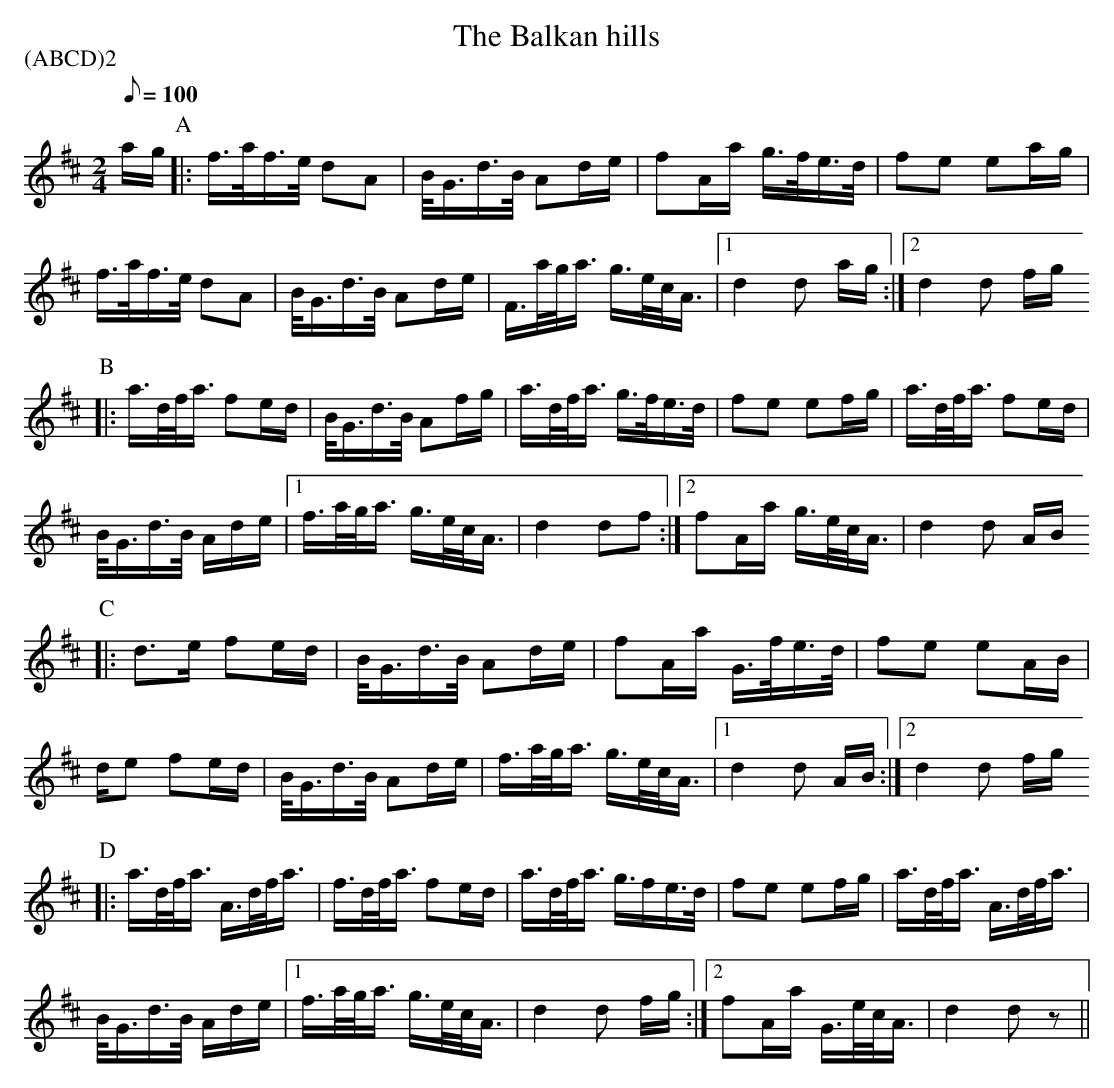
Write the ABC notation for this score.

X:1
P:(ABCD)2
T:The Balkan hills
M:2/4
L:1/8
Q:1/8=100
K:D
a/g/  \
P:A
|:  f/>a/f/>e/ dA |  B/<G/d/>B/ Ad/e/  |  fA/a/ g/>f/e/>d/  | fe ea/g/ |
    f/>a/f/>e/ dA |  B/<G/d/>B/ Ad/e/  |  F/>a/g/<a/ g/>e/c/<A/ |1  d2 d  a/g/  :|2 d2 d f/g/
P:B
|:  a/>d/f/<a/  fe/d/  |  B/<G/d/>B/ Af/g/ |  a/>d/f/<a/ g/>f/e/>d/ | fe ef/g/ |  a/>d/f/<a/ fe/d/  |
    B/<G/d/>B/  A/d/e/ |1 f/>a/g/<a/ g/>e/c/<A/  |  d2 df  :|2  fA/a/  g/>e/c/<A/ | d2 d  A/B/
P:C
|:   d>e  fe/d/   |  B/<G/d/>B/ Ad/e/  |  fA/a/ G/>f/e/>d/  | fe eA/B/ |
    d/e fe/d/ |  B/<G/d/>B/  Ad/e/   | f/>a/g/<a/ g/>e/c/<A/  |1  d2 d  A/B/  :|2 d2 d f/g/
P:D
|:    a/>d/f/<a/ A/>d/f/<a/  |  f/>d/f/<a/  fe/d/ |  a/>d/f/<a/ g/>fe/>d/  |  fe ef/g/  |  a/>d/f/<a/  A/>d/f/<a/ |
    B/<G/d/>B/ A/d/e/  |1 f/>a/g/<a/  g/>e/c/<A/  | d2 d f/g/  :|2  fA/a/ G/>e/c/<A/  |  d2 d  z ||
